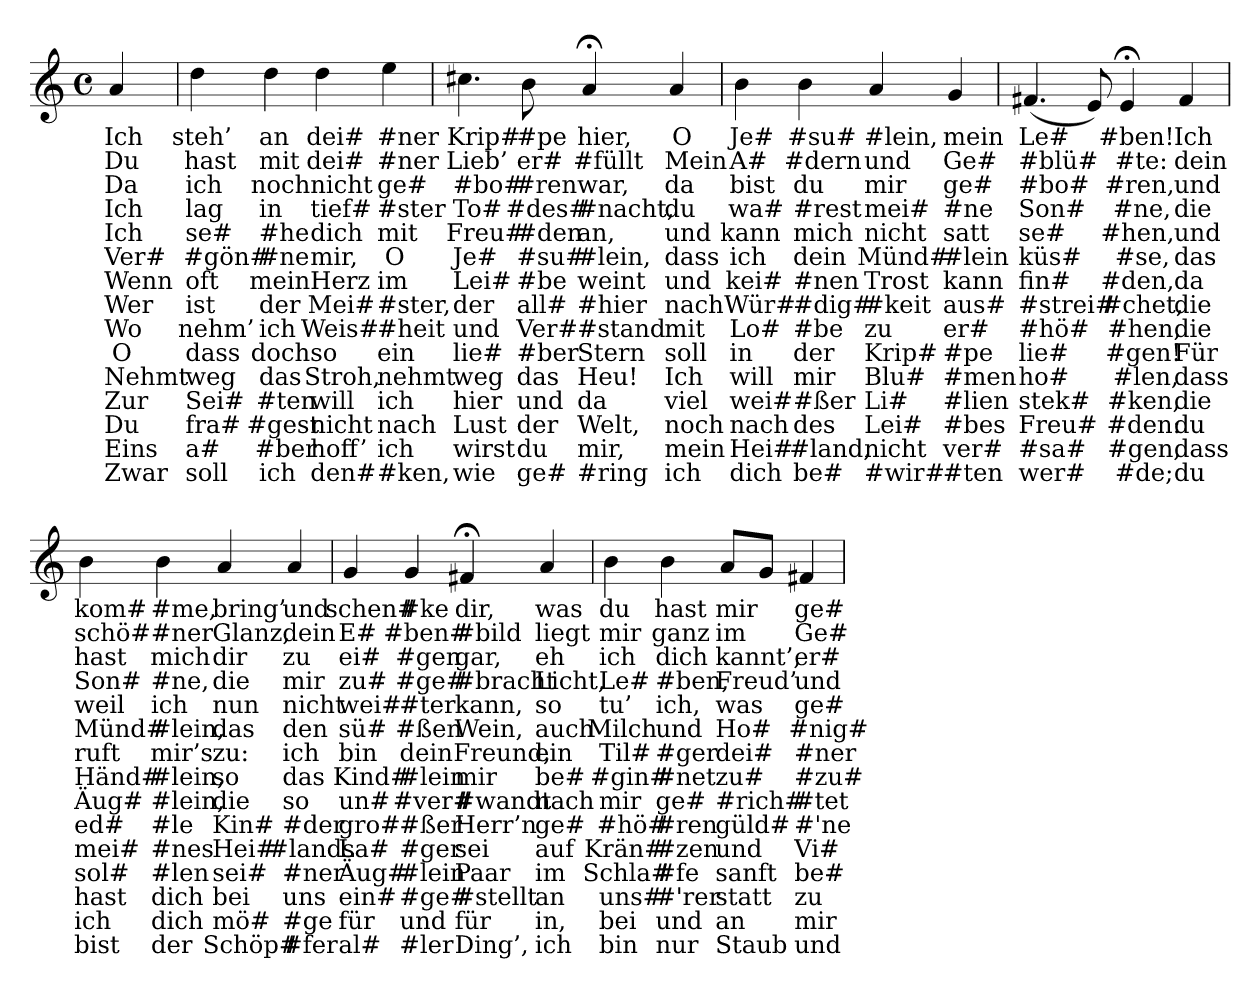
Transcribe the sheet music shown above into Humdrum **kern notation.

**kern	**text	**text	**text	**text	**text	**text	**text	**text	**text	**text	**text	**text	**text	**text	**text
*part1	*part1	*part1	*part1	*part1	*part1	*part1	*part1	*part1	*part1	*part1	*part1	*part1	*part1	*part1	*part1
*staff1	*staff1	*staff1	*staff1	*staff1	*staff1	*staff1	*staff1	*staff1	*staff1	*staff1	*staff1	*staff1	*staff1	*staff1	*staff1
*clefG2	*	*	*	*	*	*	*	*	*	*	*	*	*	*	*
*M4/4	*	*	*	*	*	*	*	*	*	*	*	*	*	*	*
*met(c)	*	*	*	*	*	*	*	*	*	*	*	*	*	*	*
=	=	=	=	=	=	=	=	=	=	=	=	=	=	=	=
4a	Ich	Du	Da	Ich	Ich	Ver#	Wenn	Wer	Wo	O	Nehmt	Zur	Du	Eins	Zwar
=	=	=	=	=	=	=	=	=	=	=	=	=	=	=	=
4dd	steh’	hast	ich	lag	se#	#gön#	oft	ist	nehm’	dass	weg	Sei#	fra#	a#	soll
4dd	an	mit	noch	in	#he	#ne	mein	der	ich	doch	das	#ten	#gest	#ber	ich
4dd	dei#	dei#	nicht	tief#	dich	mir,	Herz	Mei#	Weis#	so	Stroh,	will	nicht	hoff’	den#
4ee	#ner	#ner	ge#	#ster	mit	O	im	#ster,	#heit	ein	nehmt	ich	nach	ich	#ken,
=	=	=	=	=	=	=	=	=	=	=	=	=	=	=	=
4.cc#	Krip#	Lieb’	#bo#	To#	Freu#	Je#	Lei#	der	und	lie#	weg	hier	Lust	wirst	wie
8b	#pe	er#	#ren	#des#	#den	#su#	#be	all#	Ver#	#ber	das	und	der	du	ge#
4a;<	hier,	#füllt	war,	#nacht,	an,	#lein,	weint	#hier	#stand	Stern	Heu!	da	Welt,	mir,	#ring
4a	O	Mein	da	du	und	dass	und	nach	mit	soll	Ich	viel	noch	mein	ich
=	=	=	=	=	=	=	=	=	=	=	=	=	=	=	=
4b	Je#	A#	bist	wa#	kann	ich	kei#	Wür#	Lo#	in	will	wei#	nach	Hei#	dich
4b	#su#	#dern	du	#rest	mich	dein	#nen	#dig#	#be	der	mir	#ßer	des	#land,	be#
4a	#lein,	und	mir	mei#	nicht	Münd#	Trost	#keit	zu	Krip#	Blu#	Li#	Lei#	nicht	#wir#
4g	mein	Ge#	ge#	#ne	satt	#lein	kann	aus#	er#	#pe	#men	#lien	#bes	ver#	#ten
=	=	=	=	=	=	=	=	=	=	=	=	=	=	=	=
(4.f#	Le#	#blü#	#bo#	Son#	se#	küs#	fin#	#strei#	#hö#	lie#	ho#	stek#	Freu#	#sa#	wer#
8e)	.	.	.	.	.	.	.	.	.	.	.	.	.	.	.
4e;<	#ben!	#te:	#ren,	#ne,	#hen,	#se,	#den,	#chet,	#hen,	#gen!	#len,	#ken,	#den:	#gen,	#de;
4f#	Ich	dein	und	die	und	das	da	die	die	Für	dass	die	du	dass	du
=	=	=	=	=	=	=	=	=	=	=	=	=	=	=	=
4b	kom#	schö#	hast	Son#	weil	Münd#	ruft	Händ#	Äug#	ed#	mei#	sol#	hast	ich	bist
4b	#me,	#ner	mich	#ne,	ich	#lein,	mir’s	#lein,	#lein,	#le	#nes	#len	dich	dich	der
4a	bring’	Glanz,	dir	die	nun	das	zu:	so	die	Kin#	Hei#	sei#	bei	mö#	Schöp#
4a	und	dein	zu	mir	nicht	den	ich	das	so	#der	#lands	#ner	uns	#ge	#fer
=	=	=	=	=	=	=	=	=	=	=	=	=	=	=	=
4g	schen#	E#	ei#	zu#	wei#	sü#	bin	Kind#	un#	gro#	La#	Äug#	ein#	für	al#
4g	#ke	#ben#	#gen	#ge#	#ter	#ßen	dein	#lein	#ver#	#ßer	#ger	#lein	#ge#	und	#ler
4f#;<	dir,	#bild	gar,	#bracht	kann,	Wein,	Freund,	mir	#wandt	Herr’n	sei	Paar	#stellt	für	Ding’,
4a	was	liegt	eh	Licht,	so	auch	ein	be#	nach	ge#	auf	im	an	in,	ich
=	=	=	=	=	=	=	=	=	=	=	=	=	=	=	=
4b	du	mir	ich	Le#	tu’	Milch	Til#	#gin#	mir	#hö#	Krän#	Schla#	uns#	bei	bin
4b	hast	ganz	dich	#ben,	ich,	und	#ger	#net	ge#	#ren	#zen	#fe	#'rer	und	nur
8aL	mir	im	kannt’,	Freud’	was	Ho#	dei#	zu#	#rich#	güld#	und	sanft	statt	an	Staub
8gJ	.	.	.	.	.	.	.	.	.	.	.	.	.	.	.
4f#	ge#	Ge#	er#	und	ge#	#nig#	#ner	#zu#	#tet	#'ne	Vi#	be#	zu	mir	und
=	=	=	=	=	=	=	=	=	=	=	=	=	=	=	=
*-	*-	*-	*-	*-	*-	*-	*-	*-	*-	*-	*-	*-	*-	*-	*-
